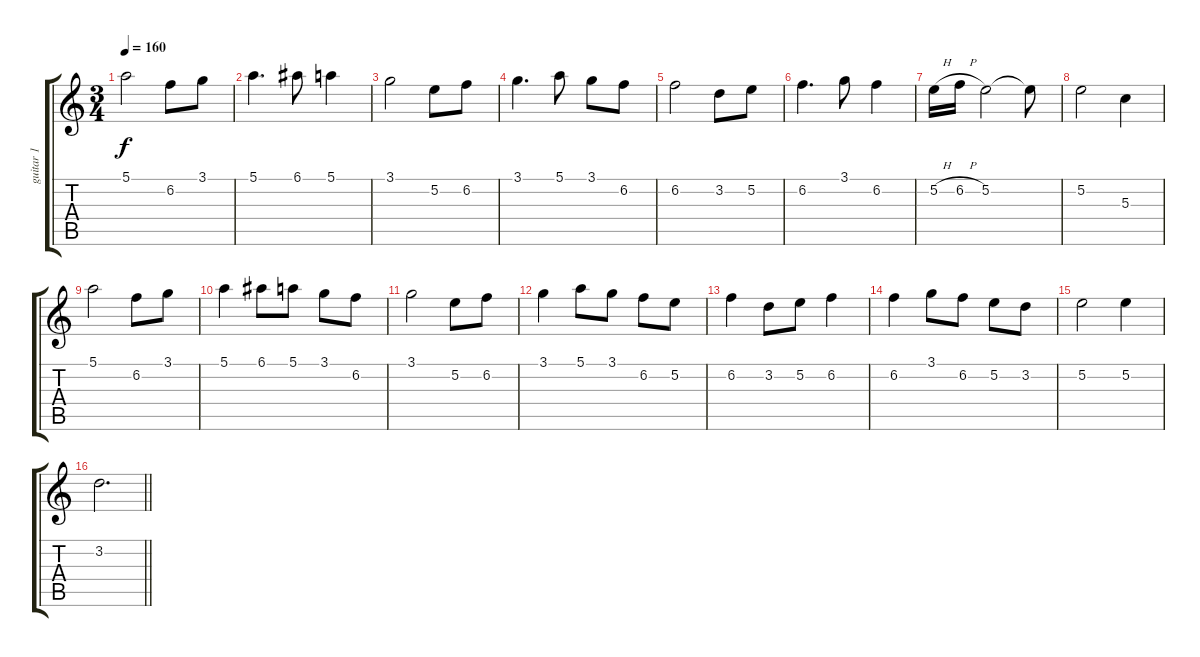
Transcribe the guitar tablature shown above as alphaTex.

\track ("guitar 1" "guitar 1") {instrument acousticguitarnylon}
\staff {score tabs}
\tuning (E4 B3 G3 D3 A2 E2) {hide}
\ts (3 4)
\tempo 160
\clef g2
\ks c
5.1.2{dy f} 6.2.8 3.1.8 |
5.1.4{d} 6.1.8 5.1.4 |
3.1.2 5.2.8 6.2.8 |
3.1.4{d} 5.1.8 3.1.8 6.2.8 |
6.2.2 3.2.8 5.2.8 |
6.2.4{d} 3.1.8 6.2.4 |
5.2{h}.16 6.2{h}.16 5.2.2 5.2{t}.8 |
5.2.2 5.3.4 |
5.1.2 6.2.8 3.1.8 |
5.1.4 6.1.8 5.1.8 3.1.8 6.2.8 |
3.1.2 5.2.8 6.2.8 |
3.1.4 5.1.8 3.1.8 6.2.8 5.2.8 |
6.2.4 3.2.8 5.2.8 6.2.4 |
6.2.4 3.1.8 6.2.8 5.2.8 3.2.8 |
5.2.2 5.2.4 |
\barLineRight lightlight
3.2.2{d}
